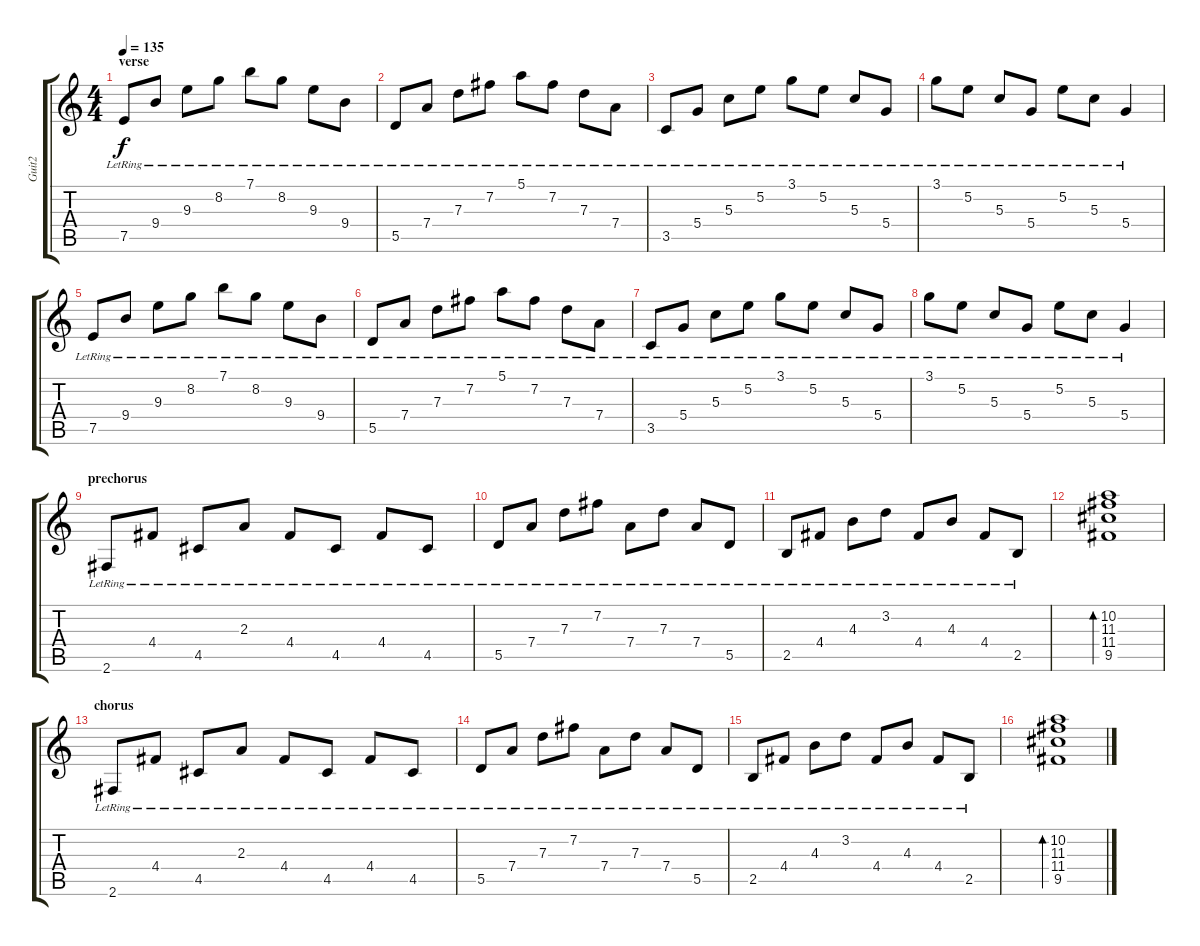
\track ("Guit2" "Guit2") {instrument electricguitarclean}
\staff {score tabs}
\tuning (E4 B3 G3 D3 A2 E2) {hide}
\ts (4 4)
\section ("" "verse")
\tempo 135
\clef g2
\ks c
7.5{lr}.8{dy f} 9.4{lr}.8 9.3{lr}.8 8.2{lr}.8 7.1{lr}.8 8.2{lr}.8 9.3{lr}.8 9.4{lr}.8 |
5.5{lr}.8 7.4{lr}.8 7.3{lr}.8 7.2{lr}.8 5.1{lr}.8 7.2{lr}.8 7.3{lr}.8 7.4{lr}.8 |
3.5{lr}.8 5.4{lr}.8 5.3{lr}.8 5.2{lr}.8 3.1{lr}.8 5.2{lr}.8 5.3{lr}.8 5.4{lr}.8 |
3.1{lr}.8 5.2{lr}.8 5.3{lr}.8 5.4{lr}.8 5.2{lr}.8 5.3{lr}.8 5.4{lr}.4 |
7.5{lr}.8 9.4{lr}.8 9.3{lr}.8 8.2{lr}.8 7.1{lr}.8 8.2{lr}.8 9.3{lr}.8 9.4{lr}.8 |
5.5{lr}.8 7.4{lr}.8 7.3{lr}.8 7.2{lr}.8 5.1{lr}.8 7.2{lr}.8 7.3{lr}.8 7.4{lr}.8 |
3.5{lr}.8 5.4{lr}.8 5.3{lr}.8 5.2{lr}.8 3.1{lr}.8 5.2{lr}.8 5.3{lr}.8 5.4{lr}.8 |
3.1{lr}.8 5.2{lr}.8 5.3{lr}.8 5.4{lr}.8 5.2{lr}.8 5.3{lr}.8 5.4{lr}.4 |
\section ("" "prechorus")
2.6{lr}.8 4.4{lr}.8 4.5{lr}.8 2.3{lr}.8 4.4{lr}.8 4.5{lr}.8 4.4{lr}.8 4.5{lr}.8 |
5.5{lr}.8 7.4{lr}.8 7.3{lr}.8 7.2{lr}.8 7.4{lr}.8 7.3{lr}.8 7.4{lr}.8 5.5{lr}.8 |
2.5{lr}.8 4.4{lr}.8 4.3{lr}.8 3.2{lr}.8 4.4{lr}.8 4.3{lr}.8 4.4{lr}.8 2.5{lr}.8 |
(10.2 11.3 11.4 9.5).1{bd 480} |
\section ("" "chorus")
2.6{lr}.8 4.4{lr}.8 4.5{lr}.8 2.3{lr}.8 4.4{lr}.8 4.5{lr}.8 4.4{lr}.8 4.5{lr}.8 |
5.5{lr}.8 7.4{lr}.8 7.3{lr}.8 7.2{lr}.8 7.4{lr}.8 7.3{lr}.8 7.4{lr}.8 5.5{lr}.8 |
2.5{lr}.8 4.4{lr}.8 4.3{lr}.8 3.2{lr}.8 4.4{lr}.8 4.3{lr}.8 4.4{lr}.8 2.5{lr}.8 |
(10.2 11.3 11.4 9.5).1{bd 480}
